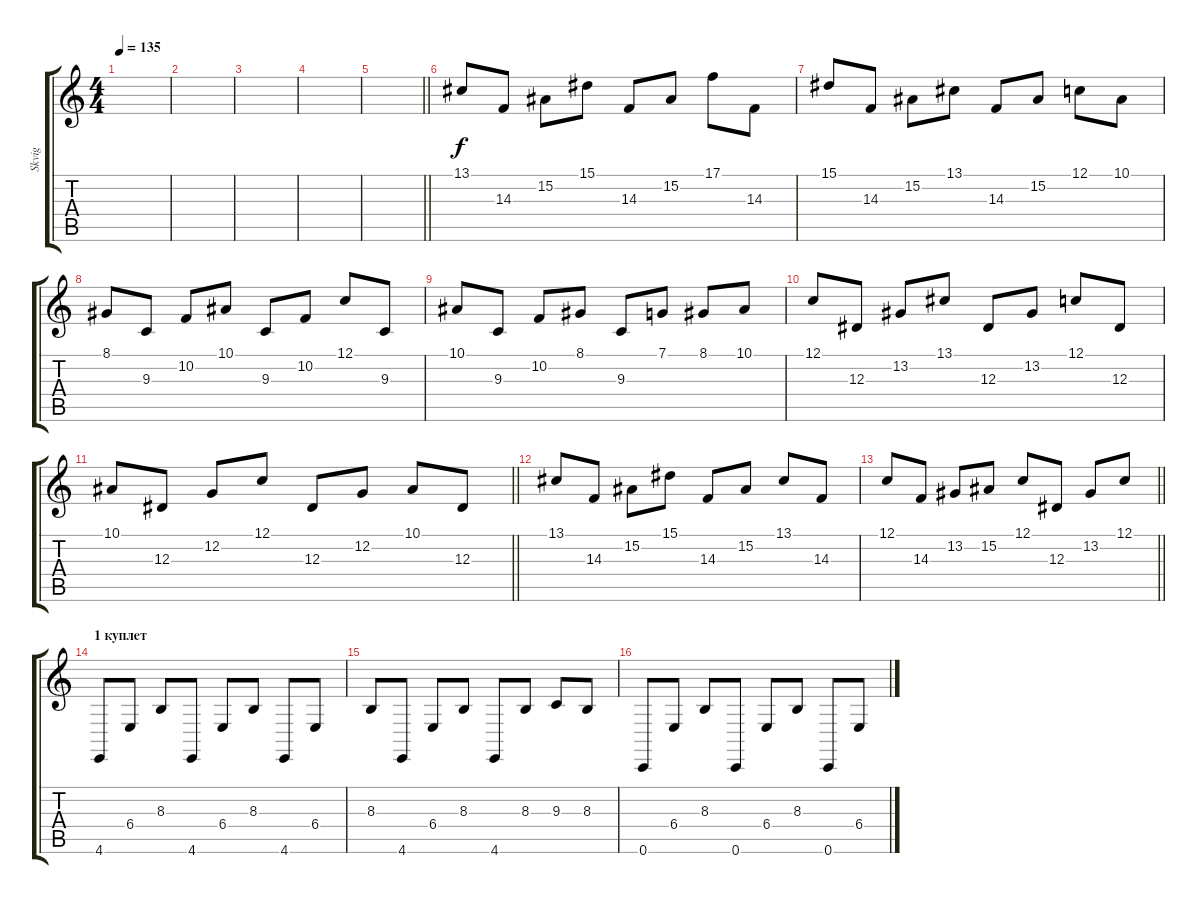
\track ("Skvig" "Skvig") {instrument tremolostrings}
\staff {score tabs}
\tuning (C4 G3 Eb3 Bb2 F2 C2) {hide}
\ts (4 4)
\tempo 135
\clef g2
\ks c
|
|
|
|
\barLineRight lightlight
|
13.1.8 14.3.8 15.2.8 15.1.8 14.3.8 15.2.8 17.1.8 14.3.8 |
15.1.8 14.3.8 15.2.8 13.1.8 14.3.8 15.2.8 12.1.8 10.1.8 |
8.1.8 9.3.8 10.2.8 10.1.8 9.3.8 10.2.8 12.1.8 9.3.8 |
10.1.8 9.3.8 10.2.8 8.1.8 9.3.8 7.1.8 8.1.8 10.1.8 |
12.1.8 12.3.8 13.2.8 13.1.8 12.3.8 13.2.8 12.1.8 12.3.8 |
\barLineRight lightlight
10.1.8 12.3.8 12.2.8 12.1.8 12.3.8 12.2.8 10.1.8 12.3.8 |
13.1.8 14.3.8 15.2.8 15.1.8 14.3.8 15.2.8 13.1.8 14.3.8 |
\barLineRight lightlight
12.1.8 14.3.8 13.2.8 15.2.8 12.1.8 12.3.8 13.2.8 12.1.8 |
\section ("" "1 куплет")
4.6.8 6.4.8 8.3.8 4.6.8 6.4.8 8.3.8 4.6.8 6.4.8 |
8.3.8 4.6.8 6.4.8 8.3.8 4.6.8 8.3.8 9.3.8 8.3.8 |
0.6.8 6.4.8 8.3.8 0.6.8 6.4.8 8.3.8 0.6.8 6.4.8
